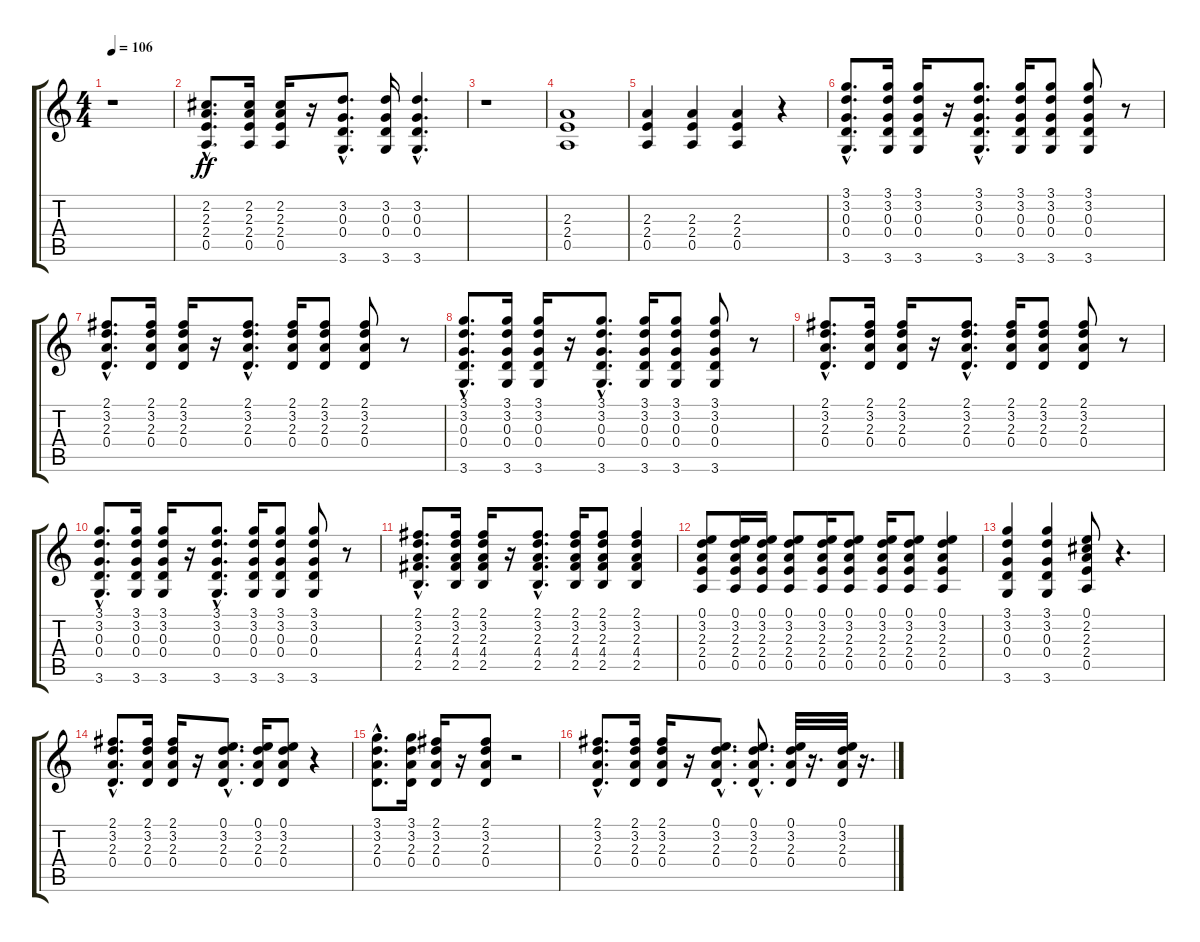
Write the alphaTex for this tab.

\track "" {instrument acousticguitarsteel}
\staff {score tabs}
\tuning (E4 B3 G3 D3 A2 E2) {hide}
\ts (4 4)
\tempo 106
\clef g2
\ks c
r.1{dy ff} |
(2.2{hac} 2.3{hac} 2.4{hac} 0.5{hac}).8{d} (2.2 2.3 2.4 0.5).16 (2.2 2.3 2.4 0.5).16 r.16 (3.2{hac} 0.3{hac} 0.4{hac} 3.6{hac}).8{d} (3.2 0.3 0.4 3.6).16 (3.2{hac} 0.3{hac} 0.4{hac} 3.6{hac}).4{d} |
r.1 |
(2.3 2.4 0.5).1 |
(2.3 2.4 0.5).4 (2.3 2.4 0.5).4 (2.3 2.4 0.5).4 r.4 |
(3.1{hac} 3.2{hac} 0.3{hac} 0.4{hac} 3.6{hac}).8{d} (3.1 3.2 0.3 0.4 3.6).16 (3.1 3.2 0.3 0.4 3.6).16 r.16 (3.1{hac} 3.2{hac} 0.3{hac} 0.4{hac} 3.6{hac}).8{d} (3.1 3.2 0.3 0.4 3.6).16 (3.1 3.2 0.3 0.4 3.6).8 (3.1 3.2 0.3 0.4 3.6).8 r.8 |
(2.1{hac} 3.2{hac} 2.3{hac} 0.4{hac}).8{d} (2.1 3.2 2.3 0.4).16 (2.1 3.2 2.3 0.4).16 r.16 (2.1{hac} 3.2{hac} 2.3{hac} 0.4{hac}).8{d} (2.1 3.2 2.3 0.4).16 (2.1 3.2 2.3 0.4).8 (2.1 3.2 2.3 0.4).8 r.8 |
(3.1{hac} 3.2{hac} 0.3{hac} 0.4{hac} 3.6{hac}).8{d} (3.1 3.2 0.3 0.4 3.6).16 (3.1 3.2 0.3 0.4 3.6).16 r.16 (3.1{hac} 3.2{hac} 0.3{hac} 0.4{hac} 3.6{hac}).8{d} (3.1 3.2 0.3 0.4 3.6).16 (3.1 3.2 0.3 0.4 3.6).8 (3.1 3.2 0.3 0.4 3.6).8 r.8 |
(2.1{hac} 3.2{hac} 2.3{hac} 0.4{hac}).8{d} (2.1 3.2 2.3 0.4).16 (2.1 3.2 2.3 0.4).16 r.16 (2.1{hac} 3.2{hac} 2.3{hac} 0.4{hac}).8{d} (2.1 3.2 2.3 0.4).16 (2.1 3.2 2.3 0.4).8 (2.1 3.2 2.3 0.4).8 r.8 |
(3.1{hac} 3.2{hac} 0.3{hac} 0.4{hac} 3.6{hac}).8{d} (3.1 3.2 0.3 0.4 3.6).16 (3.1 3.2 0.3 0.4 3.6).16 r.16 (3.1{hac} 3.2{hac} 0.3{hac} 0.4{hac} 3.6{hac}).8{d} (3.1 3.2 0.3 0.4 3.6).16 (3.1 3.2 0.3 0.4 3.6).8 (3.1 3.2 0.3 0.4 3.6).8 r.8 |
(2.1{hac} 3.2{hac} 2.3{hac} 4.4{hac} 2.5{hac}).8{d} (2.1 3.2 2.3 4.4 2.5).16 (2.1 3.2 2.3 4.4 2.5).16 r.16 (2.1{hac} 3.2{hac} 2.3{hac} 4.4{hac} 2.5{hac}).8{d} (2.1 3.2 2.3 4.4 2.5).16 (2.1 3.2 2.3 4.4 2.5).8 (2.1 3.2 2.3 4.4 2.5).4 |
(0.1 3.2 2.3 2.4 0.5).8 (0.1 3.2 2.3 2.4 0.5).16 (0.1 3.2 2.3 2.4 0.5).16 (0.1 3.2 2.3 2.4 0.5).8 (0.1 3.2 2.3 2.4 0.5).16 (0.1 3.2 2.3 2.4 0.5).8 (0.1 3.2 2.3 2.4 0.5).16 (0.1 3.2 2.3 2.4 0.5).8 (0.1 3.2 2.3 2.4 0.5).4 |
(3.1 3.2 0.3 0.4 3.6).4 (3.1 3.2 0.3 0.4 3.6).4 (0.1 2.2 2.3 2.4 0.5).8 r.4{d} |
(2.1{hac} 3.2{hac} 2.3{hac} 0.4{hac}).8{d} (2.1 3.2 2.3 0.4).16 (2.1 3.2 2.3 0.4).16 r.16 (0.1{hac} 3.2{hac} 2.3{hac} 0.4{hac}).8{d} (0.1 3.2 2.3 0.4).16 (0.1 3.2 2.3 0.4).8 r.4 |
(3.1{hac} 3.2{hac} 2.3{hac} 0.4{hac}).8{d} (3.1 3.2 2.3 0.4).16 (2.1 3.2 2.3 0.4).16 r.16 (2.1 3.2 2.3 0.4).8 r.2 |
(2.1{hac} 3.2{hac} 2.3{hac} 0.4{hac}).8{d} (2.1 3.2 2.3 0.4).16 (2.1 3.2 2.3 0.4).16 r.16 (0.1{hac} 3.2{hac} 2.3{hac} 0.4{hac}).8{d} (0.1{hac} 3.2{hac} 2.3{hac} 0.4{hac}).8{d} (0.1 3.2 2.3 0.4).32 r.16{d} (0.1 3.2 2.3 0.4).32 r.16{d}
